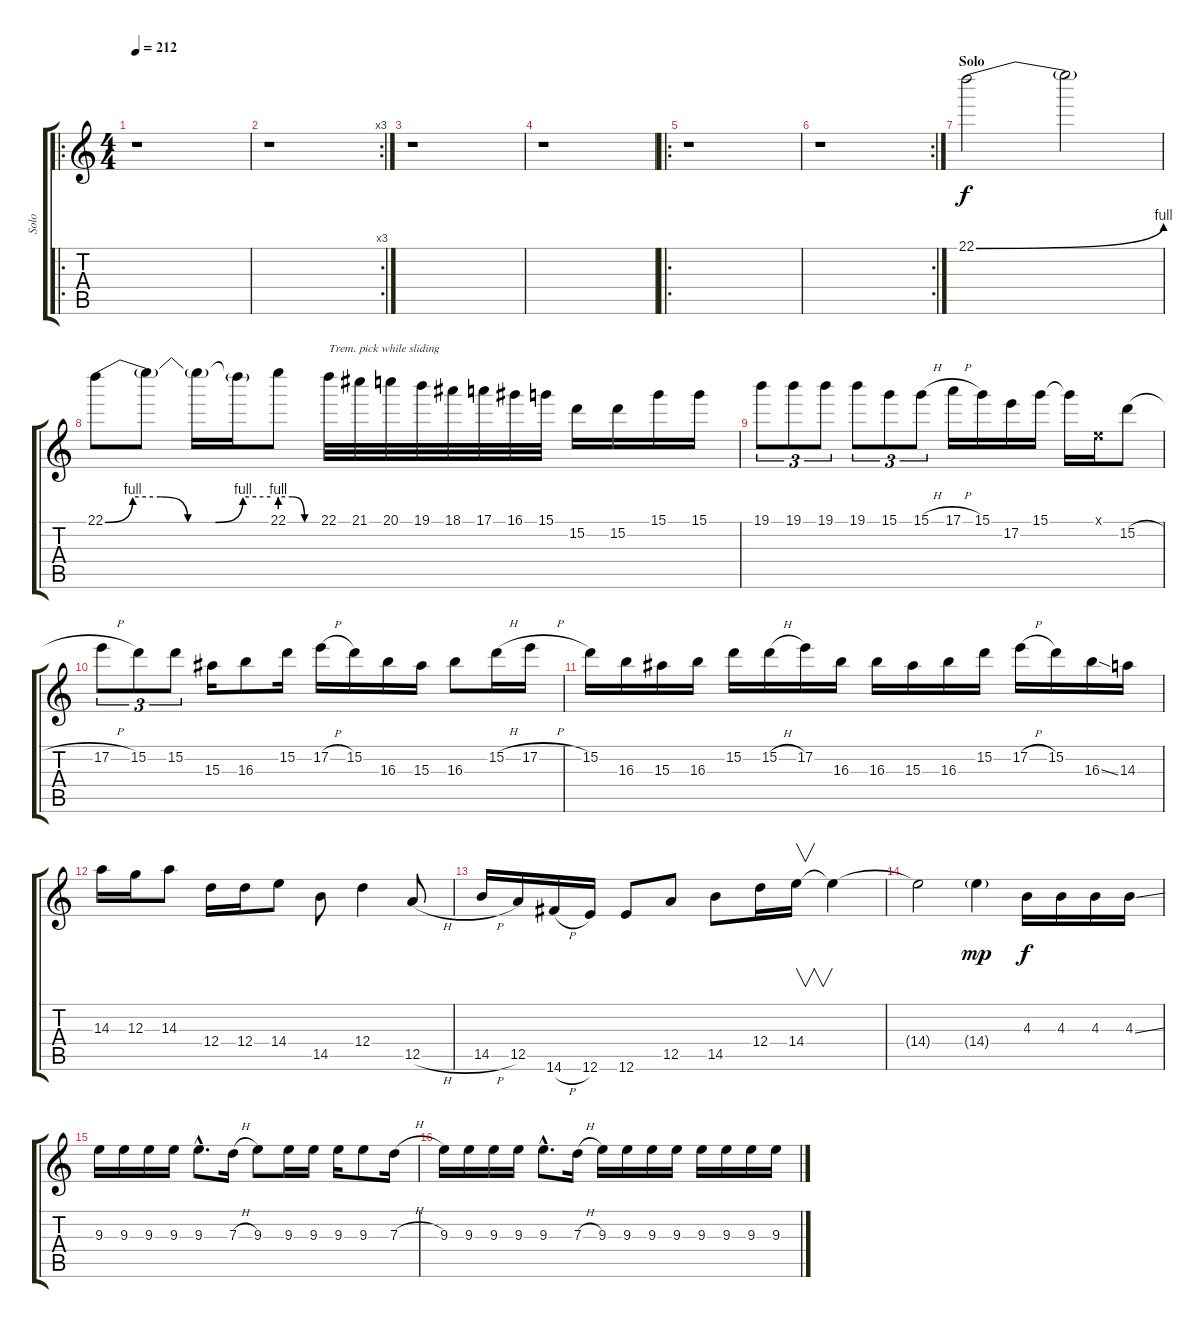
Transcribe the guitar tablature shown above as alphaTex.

\track ("Solo" "Solo") {instrument distortionguitar}
\staff {score tabs}
\tuning (E4 B3 G3 D3 A2 E2) {hide}
\ro
\ts (4 4)
\tempo 212
\clef g2
\ks c
r.1{dy mp} |
\rc 3
r.1 |
r.1 |
r.1 |
\ro
r.1 |
\rc 2
r.1 |
\section ("" "Solo")
22.1{be (bend 0 0 60 4)}.2{dy f} 22.1{t}.2 |
22.1{be (custom 0 0 10 4 20 4 30 0 40 0 50 4 60 4)}.8 22.1{t}.8 22.1{t}.16 22.1{t}.16 22.1{be (custom 0 4 20 4 40 0 60 0)}.8 22.1.32{txt "Trem. pick while sliding"} 21.1.32 20.1.32 19.1.32 18.1.32 17.1.32 16.1.32 15.1.32 15.2.16 15.2.16 15.1.16 15.1.16 |
19.1.8{tu (3 2)} 19.1.8{tu (3 2)} 19.1.8{tu (3 2)} 19.1.8{tu (3 2)} 15.1.8{tu (3 2)} 15.1{h}.8{tu (3 2)} 17.1{h}.16 15.1.16 17.2.16 15.1.16 15.1{t}.16 0.1{x}.16 15.2{h}.8 |
17.2{h}.8{tu (3 2)} 15.2.8{tu (3 2)} 15.2.8{tu (3 2)} 15.3.16 16.3.8 15.2.16 17.2{h}.16 15.2.16 16.3.16 15.3.16 16.3.8 15.2{h}.16 17.2{h}.16 |
15.2.16 16.3.16 15.3.16 16.3.16 15.2.16 15.2{h}.16 17.2.16 16.3.16 16.3.16 15.3.16 16.3.16 15.2.16 17.2{h}.16 15.2.16 16.3{ss}.16 14.3.16 |
14.3.16 12.3.16 14.3.8 12.4.16 12.4.16 14.4.8 14.5.8 12.4.4 12.5{h}.8 |
14.5{h}.16 12.5.16 14.6{h}.16 12.6.16 12.6.8 12.5.8 14.5.8 12.4.16 14.4.16{v} 14.4{t}.4 |
14.4{t}.2 14.4{g}.4{dy mp} 4.3.16{dy f} 4.3.16 4.3.16 4.3{ss}.16 |
9.3.16 9.3.16 9.3.16 9.3.16 9.3{hac}.8{d} 7.3{h}.16 9.3.8 9.3.16 9.3.16 9.3.16 9.3.8 7.3{h}.16 |
9.3.16 9.3.16 9.3.16 9.3.16 9.3{hac}.8{d} 7.3{h}.16 9.3.16 9.3.16 9.3.16 9.3.16 9.3.16 9.3.16 9.3.16 9.3.16
